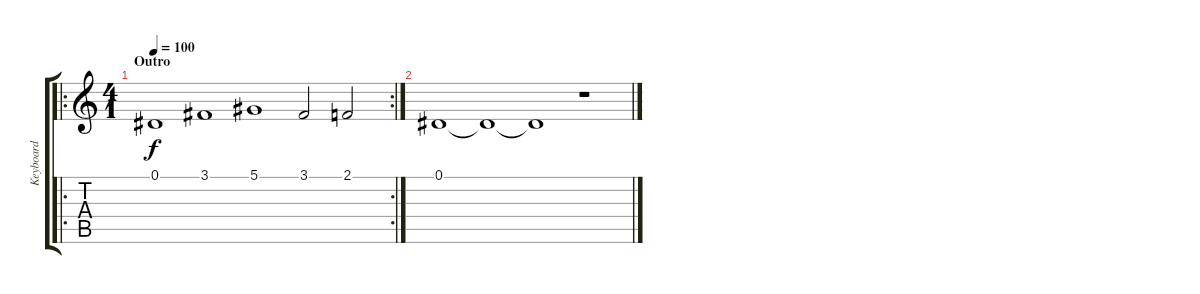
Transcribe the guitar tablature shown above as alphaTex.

\track ("Keyboard" "Keyboard") {instrument pad7halo}
\staff {score tabs}
\tuning (Eb4 Bb3 Gb3 Db3 Ab2 Eb2) {hide}
\ro
\rc 2
\ts (4 1)
\section ("" "Outro")
\tempo 100
\clef g2
\ks c
0.1.1{dy f} 3.1.1 5.1.1 3.1.2 2.1.2 |
0.1.1 0.1{t}.1 0.1{t}.1 r.1
